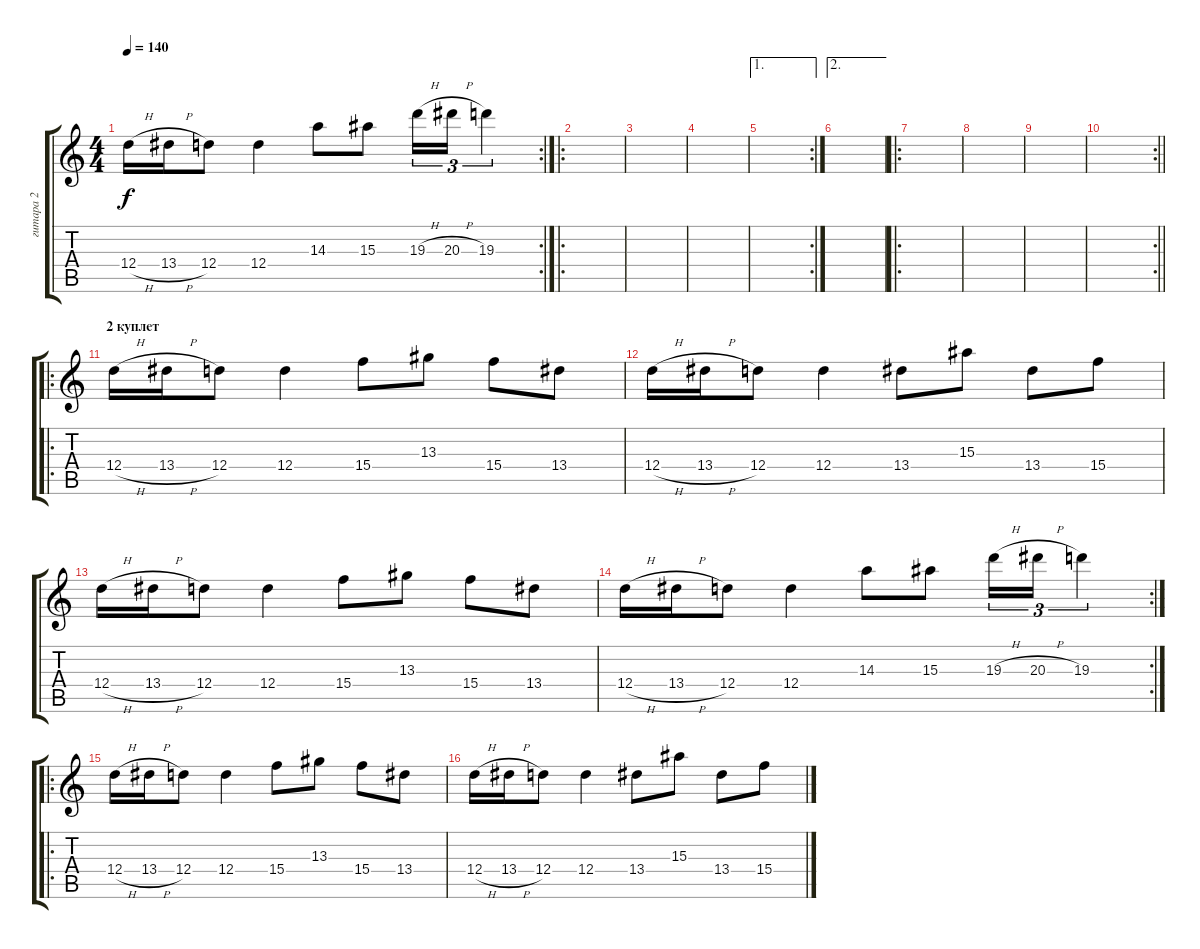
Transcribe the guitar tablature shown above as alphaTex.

\track ("гитара 2" "гитара 2") {instrument distortionguitar}
\staff {score tabs}
\tuning (E4 B3 G3 D3 A2 D2) {hide}
\rc 2
\ts (4 4)
\tempo 140
\clef g2
\ks c
12.4{h}.16{dy f} 13.4{h}.16 12.4.8 12.4.4 14.3.8 15.3.8 19.3{h}.16{tu (3 2)} 20.3{h}.16{tu (3 2)} 19.3.4{tu (3 2)} |
\ro
|
|
|
\ae 1
\rc 2
|
\ae 2
|
\ro
|
|
|
\rc 2
\barLineRight lightlight
|
\ro
\section ("" "2 куплет")
12.4{h}.16 13.4{h}.16 12.4.8 12.4.4 15.4.8 13.3.8 15.4.8 13.4.8 |
12.4{h}.16 13.4{h}.16 12.4.8 12.4.4 13.4.8 15.3.8 13.4.8 15.4.8 |
12.4{h}.16 13.4{h}.16 12.4.8 12.4.4 15.4.8 13.3.8 15.4.8 13.4.8 |
\rc 2
12.4{h}.16 13.4{h}.16 12.4.8 12.4.4 14.3.8 15.3.8 19.3{h}.16{tu (3 2)} 20.3{h}.16{tu (3 2)} 19.3.4{tu (3 2)} |
\ro
12.4{h}.16 13.4{h}.16 12.4.8 12.4.4 15.4.8 13.3.8 15.4.8 13.4.8 |
12.4{h}.16 13.4{h}.16 12.4.8 12.4.4 13.4.8 15.3.8 13.4.8 15.4.8
